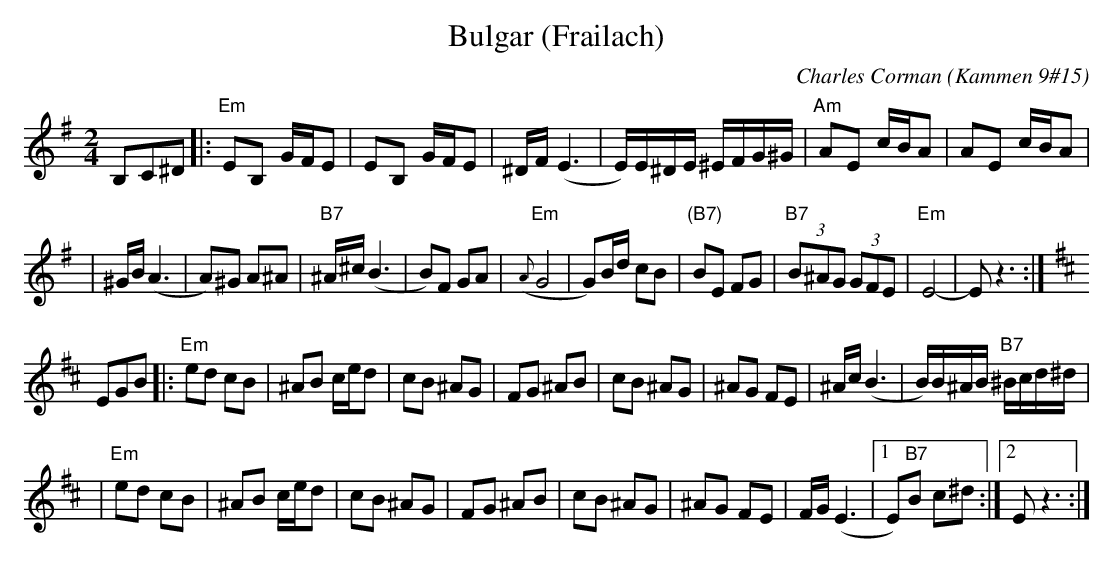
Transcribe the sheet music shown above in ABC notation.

X:1
T: Bulgar (Frailach)
C: Charles Corman (Kammen 9#15)
M: 2/4
L: 1/16
K: Em
B,2C2^D2 \
|: "Em"E2B,2 GFE2 | E2B,2 GFE2 | ^DF (E6 | E)E^DE ^EFG^G | "Am"A2E2 cBA2 | A2E2 cBA2 |
| ^GB (A6 | A2)^G2 A2^A2 | "B7"^A^c(B6 | B2)F2 G2A2 | "Em"({A}G8 | G2)Bd c2B2 \
| "(B7)"B2E2 F2G2 | "B7"(3B2^A2G2 (3G2F2E2 | "Em"E8- | E2z6 :| [K:D]
E2G2B2 \
|: "Em"e2d2 c2B2 | ^A2B2 ced2 | c2B2 ^A2G2 | F2G2 ^A2B2 | c2B2 ^A2G2 | ^A2G2 F2E2 | ^Ac(B6 | B)B^AB "B7"^Bcd^d |
| "Em"e2d2 c2B2 | ^A2B2 ced2 | c2B2 ^A2G2 | F2G2 ^A2B2 | c2B2 ^A2G2 | ^A2G2 F2E2 | FG(E6 |1 E2)"B7"B2 c2^d2 :|2 E2z6 :|
